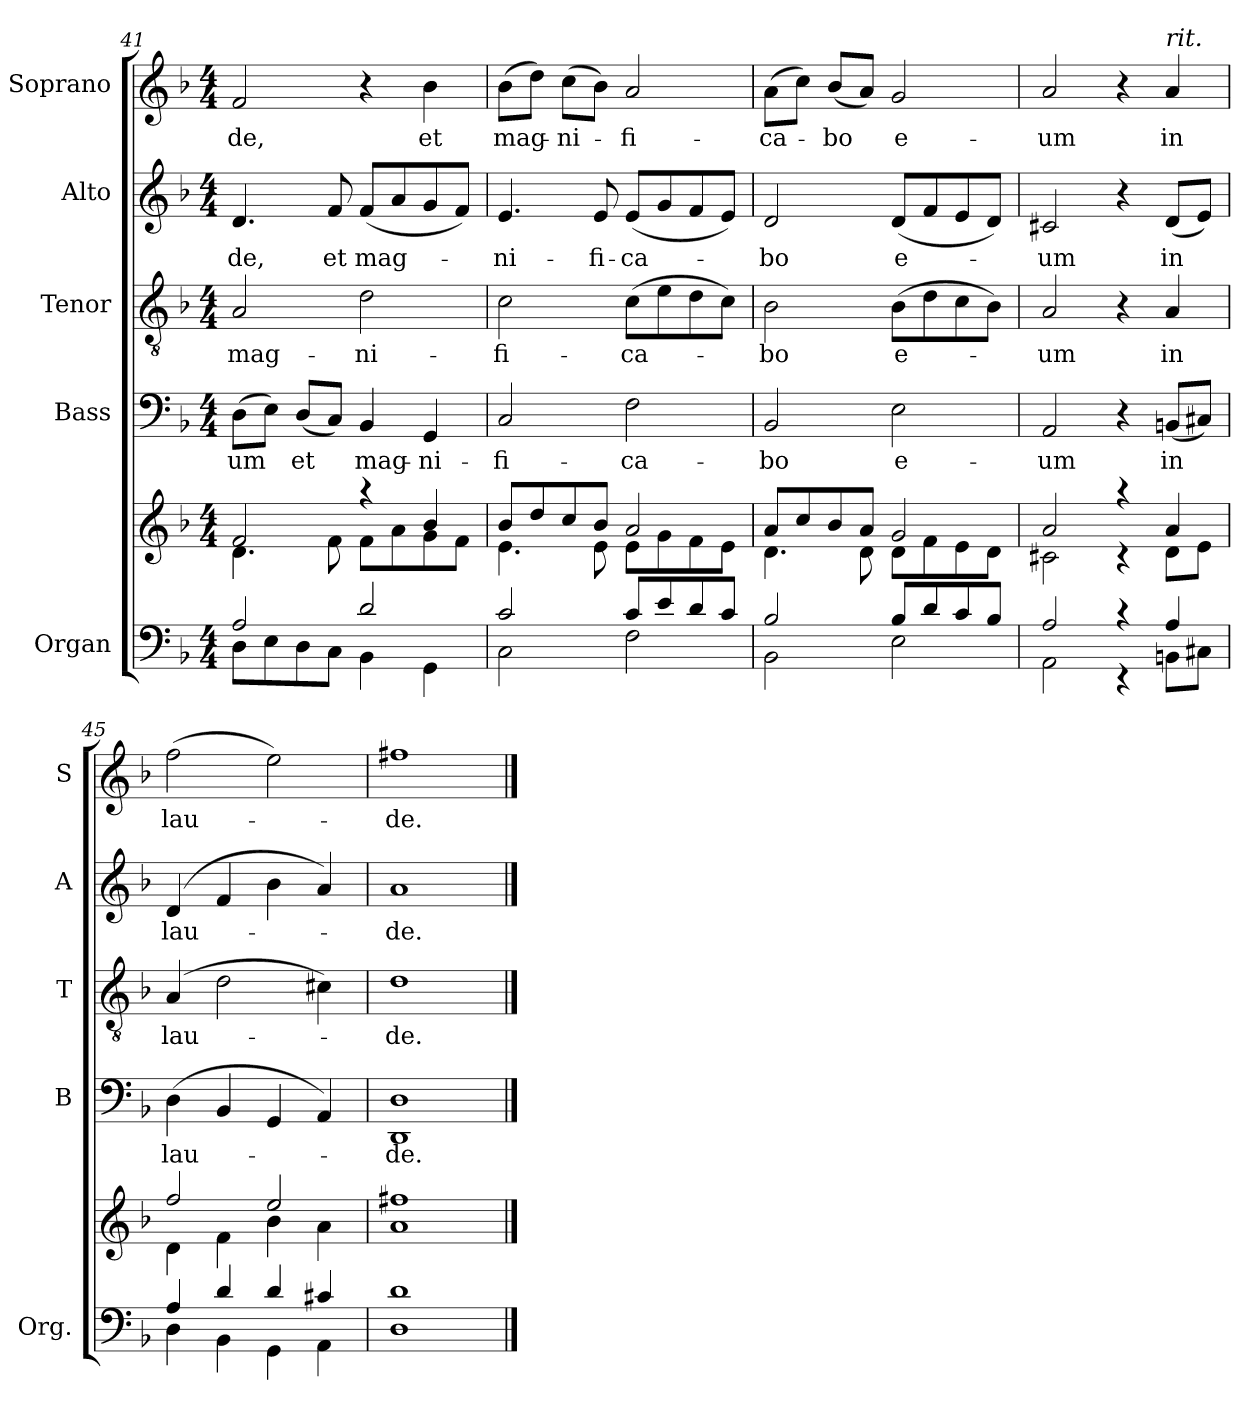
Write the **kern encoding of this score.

**kern	**kern	**kern	**text	**kern	**text	**kern	**text	**kern	**text
*part5	*part5	*part4	*part4	*part3	*part3	*part2	*part2	*part1	*part1
*staff6	*staff5	*staff4	*staff4	*staff3	*staff3	*staff2	*staff2	*staff1	*staff1
*I"Organ	*	*I"Bass	*	*I"Tenor	*	*I"Alto	*	*I"Soprano	*
*I'Org.	*	*I'B	*	*I'T	*	*I'A	*	*I'S	*
!!LO:LB:g=z
*clefF4	*clefG2	*clefF4	*	*clefGv2	*	*clefG2	*	*clefG2	*
*k[b-]	*k[b-]	*k[b-]	*	*k[b-]	*	*k[b-]	*	*k[b-]	*
*d:	*d:	*d:	*	*d:	*	*d:	*	*d:	*
*M4/4	*M4/4	*M4/4	*	*M4/4	*	*M4/4	*	*M4/4	*
=41	=41	=41	=41	=41	=41	=41	=41	=41	=41
*^	*^	*	*	*	*	*	*	*	*
!	!	!	!	!	!LO:LY:b	!	!LO:LY:b	!	!LO:LY:b	!	!LO:LY:b
2A/	8D\L	2f/	4.d\	(>8D\L	-um	2A/	mag-	4.d/	-de,	2f/	-de,
.	8E\	.	.	8E\J)	.	.	.	.	.	.	.
!	!	!	!	!	!LO:LY:b	!	!	!	!	!	!
.	8D\	.	.	(<8D/L	et	.	.	.	.	.	.
!	!	!	!	!	!	!	!	!	!LO:LY:b	!	!
.	8C\J	.	8f\	8C/J)	.	.	.	8f/	et	.	.
!	!	!	!	!	!LO:LY:b	!	!LO:LY:b	!	!LO:LY:b	!	!
2d/	4BB-\	4raa	8f\L	4BB-/	mag-	2d\	-ni-	(<8f/L	mag-	4r	.
.	.	.	8a\	.	.	.	.	8a/	.	.	.
!	!	!	!	!	!LO:LY:b	!	!	!	!	!	!LO:LY:b
.	4GG\	4b-/	8g\	4GG/	-ni-	.	.	8g/	.	4b-\	et
.	.	.	8f\J	.	.	.	.	8f/J)	.	.	.
=42	=42	=42	=42	=42	=42	=42	=42	=42	=42	=42	=42
!	!	!	!	!	!LO:LY:b	!	!LO:LY:b	!	!LO:LY:b	!	!LO:LY:b
2c/	2C\	8b-/L	4.e\	2C/	-fi-	2c\	-fi-	4.e/	-ni-	(>8b-\L	mag-
.	.	8dd/	.	.	.	.	.	.	.	8dd\J)	.
!	!	!	!	!	!	!	!	!	!	!	!LO:LY:b
.	.	8cc/	.	.	.	.	.	.	.	(>8cc\L	-ni-
!	!	!	!	!	!	!	!	!	!LO:LY:b	!	!
.	.	8b-/J	8e\	.	.	.	.	8e/	-fi-	8b-\J)	.
!	!	!	!	!	!LO:LY:b	!	!LO:LY:b	!	!LO:LY:b	!	!LO:LY:b
8c/L	2F\	2a/	8e\L	2F\	-ca-	(>8c\L	-ca-	(<8e/L	-ca-	2a/	-fi-
8e/	.	.	8g\	.	.	8e\	.	8g/	.	.	.
8d/	.	.	8f\	.	.	8d\	.	8f/	.	.	.
8c/J	.	.	8e\J	.	.	8c\J)	.	8e/J)	.	.	.
=43	=43	=43	=43	=43	=43	=43	=43	=43	=43	=43	=43
!	!	!	!	!	!LO:LY:b	!	!LO:LY:b	!	!LO:LY:b	!	!LO:LY:b
2B-/	2BB-\	8a/L	4.d\	2BB-/	-bo	2B-\	-bo	2d/	-bo	(>8a\L	-ca-
.	.	8cc/	.	.	.	.	.	.	.	8cc\J)	.
!	!	!	!	!	!	!	!	!	!	!	!LO:LY:b
.	.	8b-/	.	.	.	.	.	.	.	(<8b-/L	-bo
.	.	8a/J	8d\	.	.	.	.	.	.	8a/J)	.
!	!	!	!	!	!LO:LY:b	!	!LO:LY:b	!	!LO:LY:b	!	!LO:LY:b
8B-/L	2E\	2g/	8d\L	2E\	e-	(>8B-\L	e-	(<8d/L	e-	2g/	e-
8d/	.	.	8f\	.	.	8d\	.	8f/	.	.	.
8c/	.	.	8e\	.	.	8c\	.	8e/	.	.	.
8B-/J	.	.	8d\J	.	.	8B-\J)	.	8d/J)	.	.	.
=44	=44	=44	=44	=44	=44	=44	=44	=44	=44	=44	=44
!	!	!	!	!	!LO:LY:b	!	!LO:LY:b	!	!LO:LY:b	!	!LO:LY:b
2A/	2AA\	2a/	2c#X\	2AA/	-um	2A/	-um	2c#X/	-um	2a/	-um
4rc	4rEE	4raa	4rc	4r	.	4r	.	4r	.	4r	.
!	!	!	!	!	!	!	!	!	!	!LO:TX:a:i:t=rit.	!
!	!	!	!	!	!LO:LY:b	!	!LO:LY:b	!	!LO:LY:b	!	!LO:LY:b
4A/	8BBn\L	4a/	8d\L	(<8BBn/L	in	4A/	in	(<8d/L	in	4a/	in
.	8C#X\J	.	8e\J	8C#X/J)	.	.	.	8e/J)	.	.	.
=45	=45	=45	=45	=45	=45	=45	=45	=45	=45	=45	=45
!	!	!	!	!	!LO:LY:b	!	!LO:LY:b	!	!LO:LY:b	!	!LO:LY:b
4A/	4D\	2ff/	4d\	(>4D\	lau-	(>4A/	lau-	(>4d/	lau-	(>2ff\	lau-
4d/	4BB-\	.	4f\	4BB-/	.	2d\	.	4f/	.	.	.
4d/	4GG\	2ee/	4b-\	4GG/	.	.	.	4b-\	.	2ee\)	.
4c#X/	4AA\	.	4a\	4AA/)	.	4c#X\)	.	4a/)	.	.	.
=46	=46	=46	=46	=46	=46	=46	=46	=46	=46	=46	=46
!	!	!	!	!	!LO:LY:b	!	!LO:LY:b	!	!LO:LY:b	!	!LO:LY:b
1d	1D	1ff#X	1a	1DD 1D	-de.	1d	-de.	1a	-de.	1ff#X	-de.
*v	*v	*	*	*	*	*	*	*	*	*	*
*	*v	*v	*	*	*	*	*	*	*	*
==	==	==	==	==	==	==	==	==	==
*-	*-	*-	*-	*-	*-	*-	*-	*-	*-
